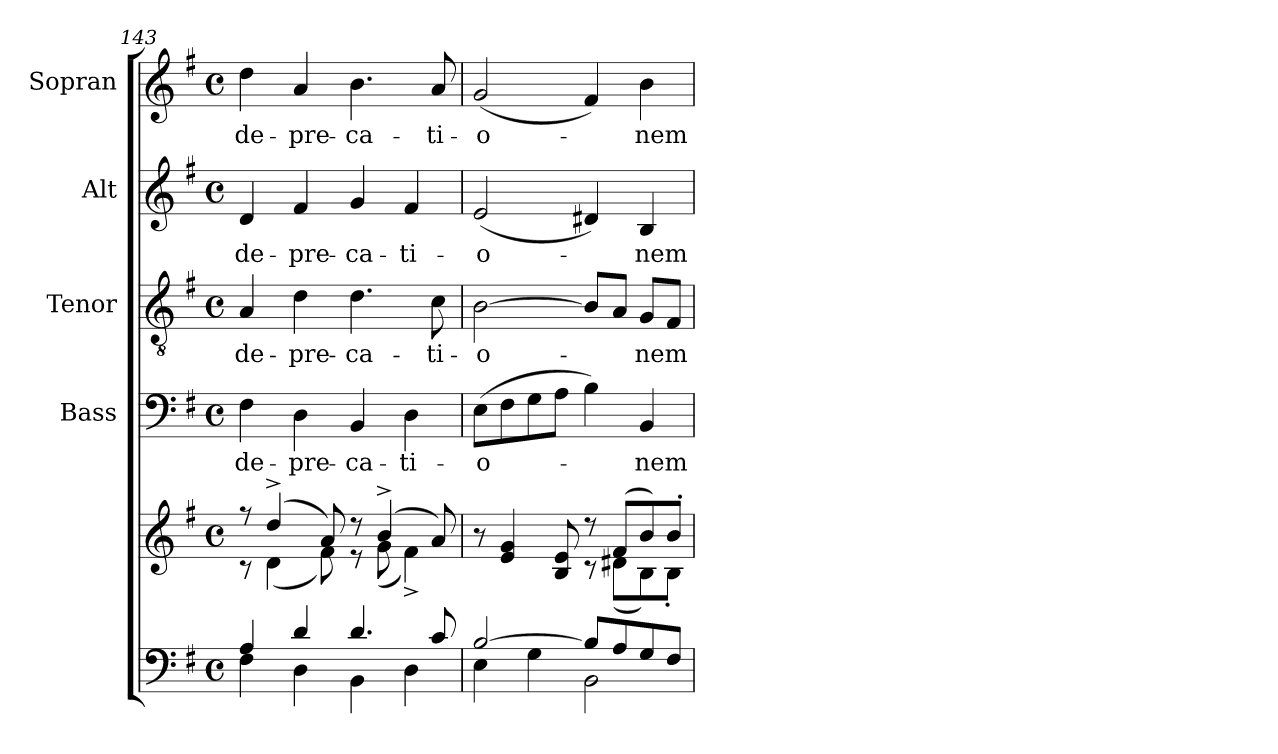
**kern	**kern	**kern	**text	**kern	**text	**kern	**text	**kern	**text
*part5	*part5	*part4	*part4	*part3	*part3	*part2	*part2	*part1	*part1
*staff6	*staff5	*staff4	*staff4	*staff3	*staff3	*staff2	*staff2	*staff1	*staff1
*	*	*I"Bass	*	*I"Tenor	*	*I"Alt	*	*I"Sopran	*
*	*	*I'B.	*	*I'T.	*	*I'A.	*	*I'S.	*
*clefF4	*clefG2	*clefF4	*	*clefGv2	*	*clefG2	*	*clefG2	*
*k[f#]	*k[f#]	*k[f#]	*	*k[f#]	*	*k[f#]	*	*k[f#]	*
*G:	*G:	*G:	*	*G:	*	*G:	*	*G:	*
*M4/4	*M4/4	*M4/4	*	*M4/4	*	*M4/4	*	*M4/4	*
*met(c)	*met(c)	*met(c)	*	*met(c)	*	*met(c)	*	*met(c)	*
=143	=143	=143	=143	=143	=143	=143	=143	=143	=143
*^	*^	*	*	*	*	*	*	*	*
!	!	!	!	!	!LO:LY:b	!	!LO:LY:b	!	!LO:LY:b	!	!LO:LY:b
4A/	4F#\	8r	8r	4F#\	de-	4A/	de-	4d/	de-	4dd\	de-
.	.	(4dd^>/	(<4d\	.	.	.	.	.	.	.	.
!	!	!	!	!	!LO:LY:b	!	!LO:LY:b	!	!LO:LY:b	!	!LO:LY:b
4d/	4D\	.	.	4D\	-pre-	4d\	-pre-	4f#/	-pre-	4a/	-pre-
.	.	8a/)	8f#\)	.	.	.	.	.	.	.	.
!	!	!	!	!	!LO:LY:b	!	!LO:LY:b	!	!LO:LY:b	!	!LO:LY:b
4.d/	4BB\	8r	8r	4BB/	-ca-	4.d\	-ca-	4g/	-ca-	4.b\	-ca-
.	.	(4b^>/	(<8g\	.	.	.	.	.	.	.	.
!	!	!	!	!	!LO:LY:b	!	!	!	!LO:LY:b	!	!
.	4D\	.	4f#^<\)	4D\	-ti-	.	.	4f#/	-ti-	.	.
!	!	!	!	!	!	!	!LO:LY:b	!	!	!	!LO:LY:b
8c/	.	8a/)	.	.	.	8c\	-ti-	.	.	8a/	-ti-
=144	=144	=144	=144	=144	=144	=144	=144	=144	=144	=144	=144
!	!	!	!	!	!LO:LY:b	!	!LO:LY:b	!	!LO:LY:b	!	!LO:LY:b
[>2B/	4E\	8r	2ryy	(>8E\L	-o-	[2B\	-o-	(<2e/	-o-	(<2g/	-o-
.	.	4e/ 4g/	.	8F#\	.	.	.	.	.	.	.
.	4G\	.	.	8G\	.	.	.	.	.	.	.
.	.	8B/ 8e/	.	8A\J	.	.	.	.	.	.	.
8B/L]	2BB\	8r	8r	4B\)	.	8B/L]	.	4d#X/)	.	4f#/)	.
8A/	.	(>8f#/L	(<8d#X\L	.	.	8A/J	.	.	.	.	.
!	!	!	!	!	!LO:LY:b	!	!LO:LY:b	!	!LO:LY:b	!	!LO:LY:b
8G/	.	8b/)	8B\)	4BB/	-nem	8G/L	-nem	4B/	-nem	4b\	-nem
8F#/J	.	8b'>/J	8B'<\J	.	.	8F#/J	.	.	.	.	.
*v	*v	*	*	*	*	*	*	*	*	*	*
*	*v	*v	*	*	*	*	*	*	*	*
=	=	=	=	=	=	=	=	=	=
*-	*-	*-	*-	*-	*-	*-	*-	*-	*-
